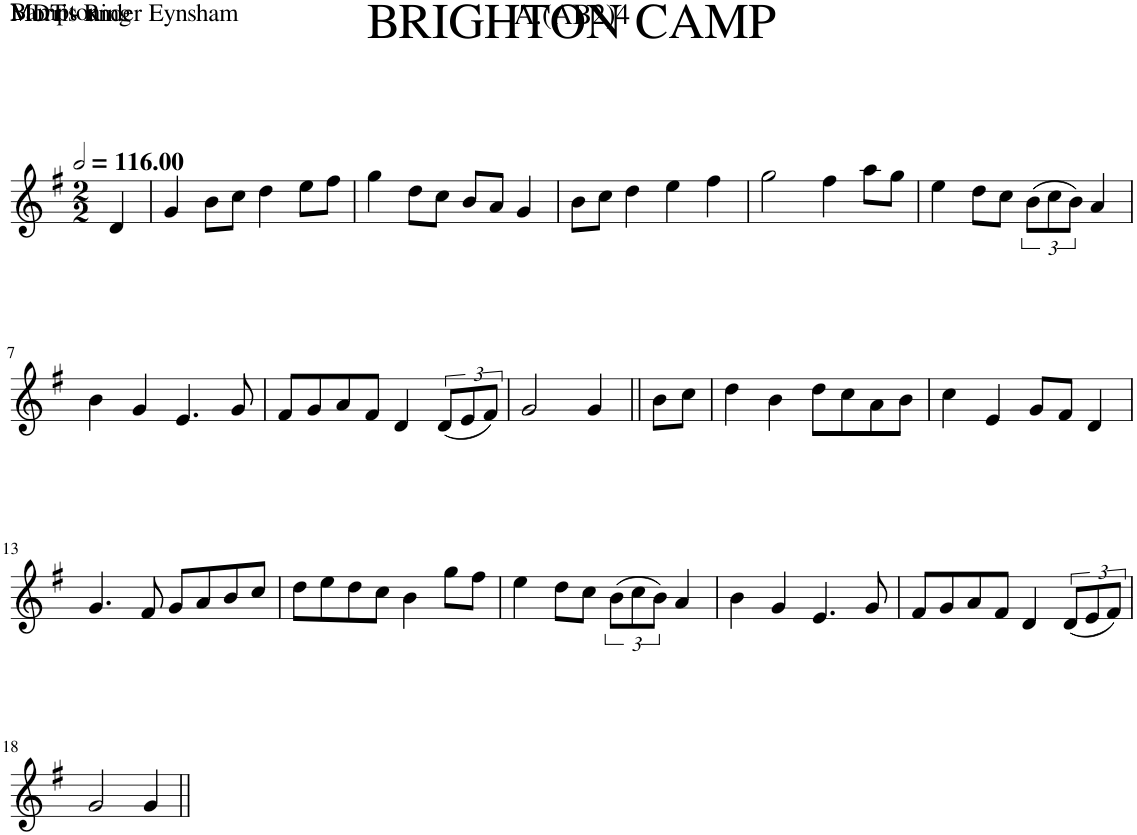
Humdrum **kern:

**kern
*part1
*staff1
*I"Piano
*I'Pno
*clefG2
*k[f#]
*M2/2
*MM232
=1
4d/
=2
4g/
8b\L
8cc\J
4dd\
8ee\L
8ff#\J
=3
4gg\
8dd\L
8cc\J
8b/L
8a/J
4g/
=4
8b\L
8cc\J
4dd\
4ee\
4ff#\
=5
2gg\
4ff#\
8aa\L
8gg\J
=6
4ee\
8dd\L
8cc\J
(12b\L
12cc\
12b\J)
4a/
!!LO:LB:g=z
=7
4b\
4g/
4.e/
8g/
=8
8f#/L
8g/
8a/
8f#/J
4d/
(12d/L
12e/
12f#/J)
=9
2g/
4g/
=10||
8b\L
8cc\J
=11
4dd\
4b\
8dd\L
8cc\
8a\
8b\J
=12
4cc\
4e/
8g/L
8f#/J
4d/
!!LO:LB:g=z
=13
4.g/
8f#/
8g/L
8a/
8b/
8cc/J
=14
8dd\L
8ee\
8dd\
8cc\J
4b\
8gg\L
8ff#\J
=15
4ee\
8dd\L
8cc\J
(12b\L
12cc\
12b\J)
4a/
=16
4b\
4g/
4.e/
8g/
=17
8f#/L
8g/
8a/
8f#/J
4d/
(12d/L
12e/
12f#/J)
!!LO:LB:g=z
=18
2g/
4g/
=||
*-
